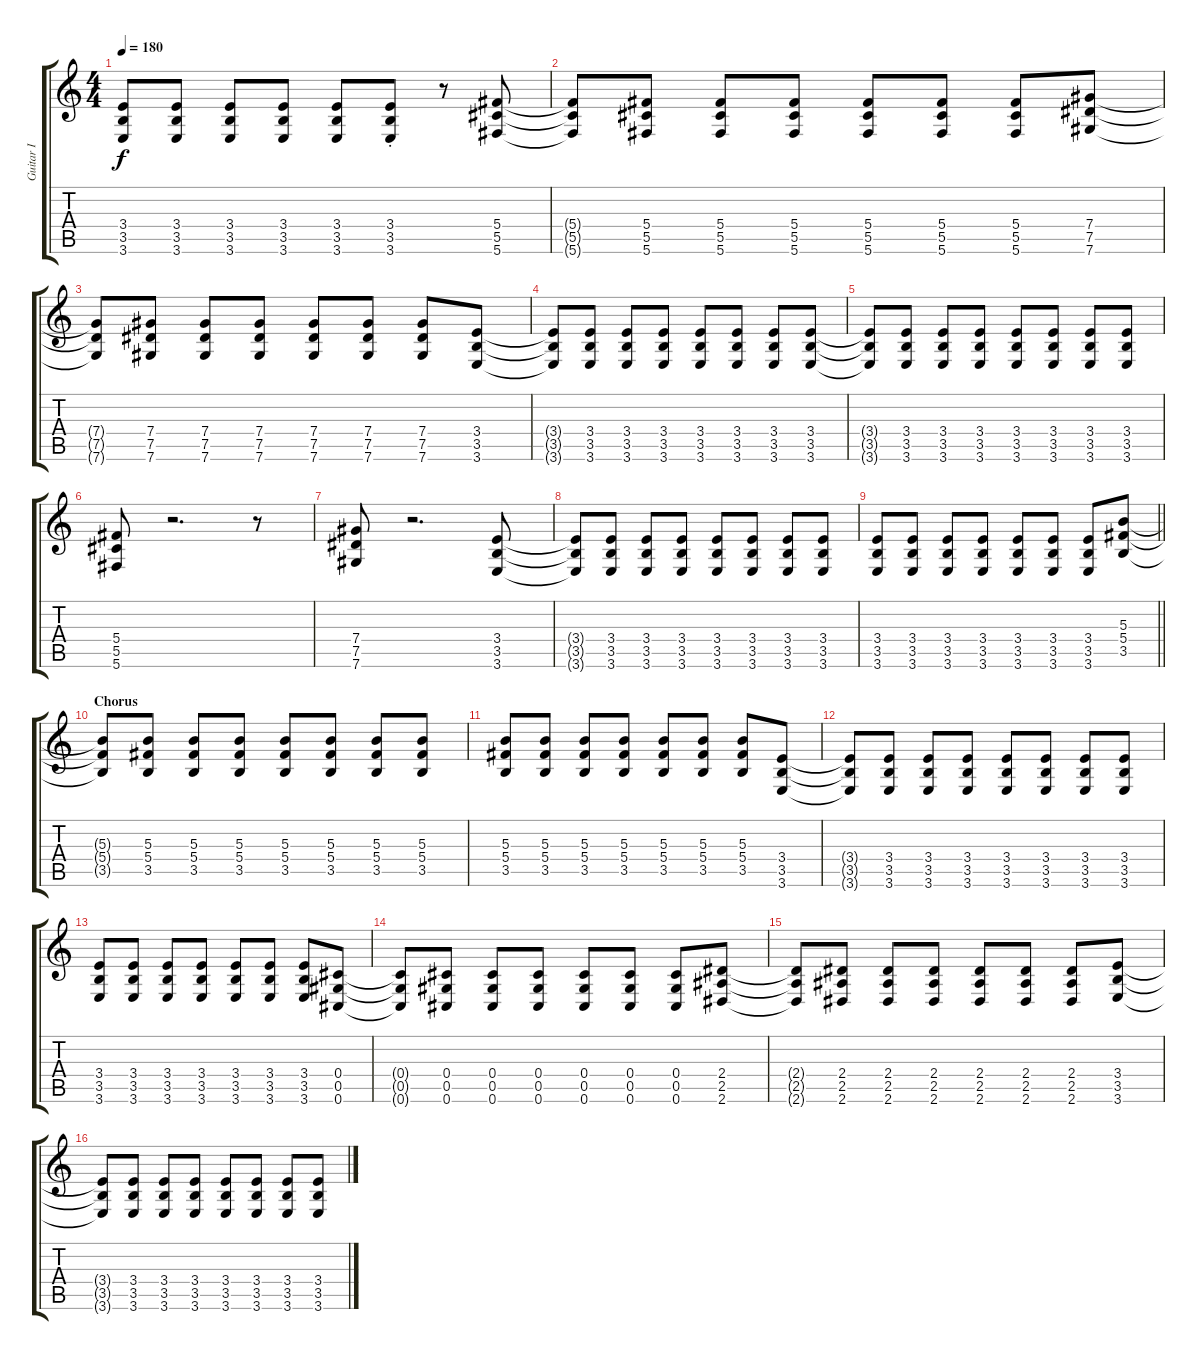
\track ("Guitar I" "Guitar I") {instrument distortionguitar}
\staff {score tabs}
\tuning (Eb4 Bb3 Gb3 Db3 Ab2 Db2) {hide}
\ts (4 4)
\tempo 180
\clef g2
\ks c
(3.4 3.5 3.6).8{dy f} (3.4 3.5 3.6).8 (3.4 3.5 3.6).8 (3.4 3.5 3.6).8 (3.4 3.5 3.6).8 (3.4 3.5 3.6{st}).8 r.8 (5.4 5.5 5.6).8 |
(5.4{t} 5.5{t} 5.6{t}).8 (5.4 5.5 5.6).8 (5.4 5.5 5.6).8 (5.4 5.5 5.6).8 (5.4 5.5 5.6).8 (5.4 5.5 5.6).8 (5.4 5.5 5.6).8 (7.4 7.5 7.6).8 |
(7.4{t} 7.5{t} 7.6{t}).8 (7.4 7.5 7.6).8 (7.4 7.5 7.6).8 (7.4 7.5 7.6).8 (7.4 7.5 7.6).8 (7.4 7.5 7.6).8 (7.4 7.5 7.6).8 (3.4 3.5 3.6).8 |
(3.4{t} 3.5{t} 3.6{t}).8 (3.4 3.5 3.6).8 (3.4 3.5 3.6).8 (3.4 3.5 3.6).8 (3.4 3.5 3.6).8 (3.4 3.5 3.6).8 (3.4 3.5 3.6).8 (3.4 3.5 3.6).8 |
(3.4{t} 3.5{t} 3.6{t}).8 (3.4 3.5 3.6).8 (3.4 3.5 3.6).8 (3.4 3.5 3.6).8 (3.4 3.5 3.6).8 (3.4 3.5 3.6).8 (3.4 3.5 3.6).8 (3.4 3.5 3.6).8 |
(5.4 5.5 5.6).8 r.2{d} r.8 |
(7.4 7.5 7.6).8 r.2{d} (3.4 3.5 3.6).8 |
(3.4{t} 3.5{t} 3.6{t}).8 (3.4 3.5 3.6).8 (3.4 3.5 3.6).8 (3.4 3.5 3.6).8 (3.4 3.5 3.6).8 (3.4 3.5 3.6).8 (3.4 3.5 3.6).8 (3.4 3.5 3.6).8 |
\barLineRight lightlight
(3.4 3.5 3.6).8 (3.4 3.5 3.6).8 (3.4 3.5 3.6).8 (3.4 3.5 3.6).8 (3.4 3.5 3.6).8 (3.4 3.5 3.6).8 (3.4 3.5 3.6).8 (5.3 5.4 3.5).8 |
\section ("" "Chorus")
(5.3{t} 5.4{t} 3.5{t}).8 (5.3 5.4 3.5).8 (5.3 5.4 3.5).8 (5.3 5.4 3.5).8 (5.3 5.4 3.5).8 (5.3 5.4 3.5).8 (5.3 5.4 3.5).8 (5.3 5.4 3.5).8 |
(5.3 5.4 3.5).8 (5.3 5.4 3.5).8 (5.3 5.4 3.5).8 (5.3 5.4 3.5).8 (5.3 5.4 3.5).8 (5.3 5.4 3.5).8 (5.3 5.4 3.5).8 (3.4 3.5 3.6).8 |
(3.4{t} 3.5{t} 3.6{t}).8 (3.4 3.5 3.6).8 (3.4 3.5 3.6).8 (3.4 3.5 3.6).8 (3.4 3.5 3.6).8 (3.4 3.5 3.6).8 (3.4 3.5 3.6).8 (3.4 3.5 3.6).8 |
(3.4 3.5 3.6).8 (3.4 3.5 3.6).8 (3.4 3.5 3.6).8 (3.4 3.5 3.6).8 (3.4 3.5 3.6).8 (3.4 3.5 3.6).8 (3.4 3.5 3.6).8 (0.4 0.5 0.6).8 |
(0.4{t} 0.5{t} 0.6{t}).8 (0.4 0.5 0.6).8 (0.4 0.5 0.6).8 (0.4 0.5 0.6).8 (0.4 0.5 0.6).8 (0.4 0.5 0.6).8 (0.4 0.5 0.6).8 (2.4 2.5 2.6).8 |
(2.4{t} 2.5{t} 2.6{t}).8 (2.4 2.5 2.6).8 (2.4 2.5 2.6).8 (2.4 2.5 2.6).8 (2.4 2.5 2.6).8 (2.4 2.5 2.6).8 (2.4 2.5 2.6).8 (3.4 3.5 3.6).8 |
(3.4{t} 3.5{t} 3.6{t}).8 (3.4 3.5 3.6).8 (3.4 3.5 3.6).8 (3.4 3.5 3.6).8 (3.4 3.5 3.6).8 (3.4 3.5 3.6).8 (3.4 3.5 3.6).8 (3.4 3.5 3.6).8
